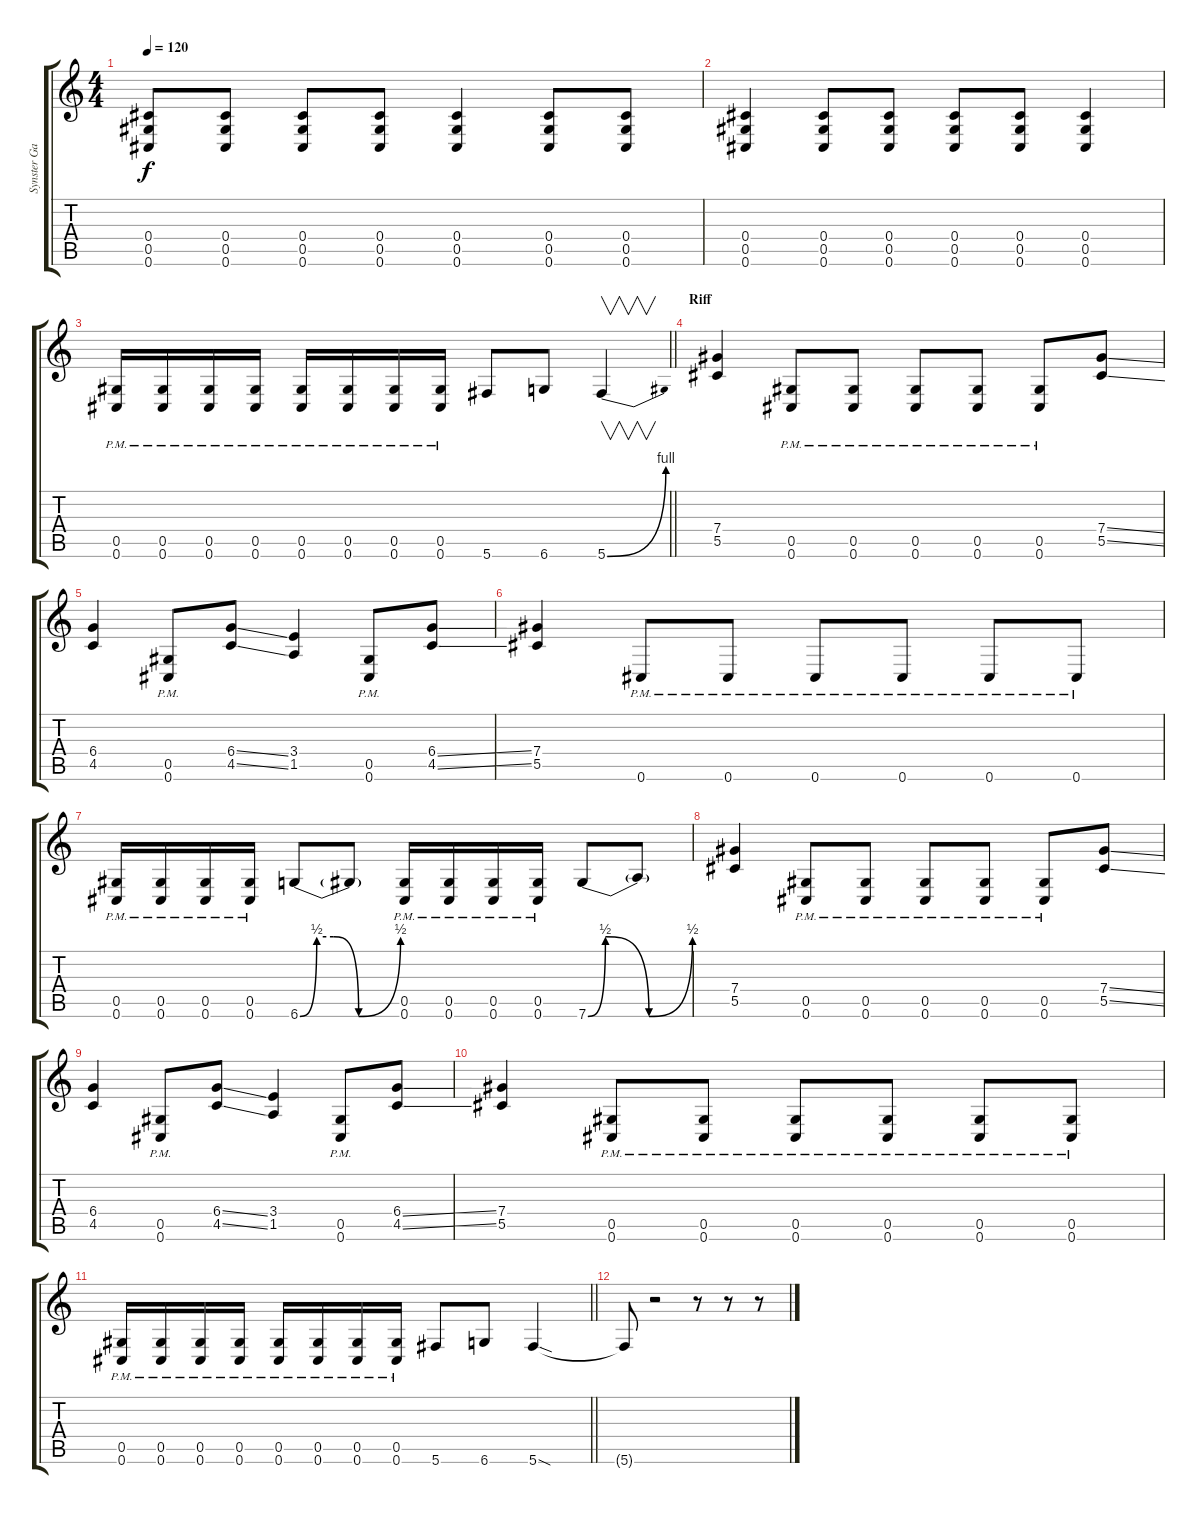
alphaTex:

\track ("Synster Gates" "Synster Ga") {instrument distortionguitar}
\staff {score tabs}
\tuning (Eb4 Bb3 Gb3 Db3 Ab2 Db2) {hide}
\ts (4 4)
\tempo 120
\clef g2
\ks c
(0.4 0.5 0.6).8{dy f} (0.4 0.5 0.6).8 (0.4 0.5 0.6).8 (0.4 0.5 0.6).8 (0.4 0.5 0.6).4 (0.4 0.5 0.6).8 (0.4 0.5 0.6).8 |
(0.4 0.5 0.6).4 (0.4 0.5 0.6).8 (0.4 0.5 0.6).8 (0.4 0.5 0.6).8 (0.4 0.5 0.6).8 (0.4 0.5 0.6).4 |
\barLineRight lightlight
(0.5{pm} 0.6{pm}).16 (0.5{pm} 0.6{pm}).16 (0.5{pm} 0.6{pm}).16 (0.5{pm} 0.6{pm}).16 (0.5{pm} 0.6{pm}).16 (0.5{pm} 0.6{pm}).16 (0.5{pm} 0.6{pm}).16 (0.5{pm} 0.6{pm}).16 5.6.8 6.6.8 5.6{be (bend 0 0 60 4)}.4{v} |
\section ("" "Riff")
(7.4 5.5).4{balance 4} (0.5{pm} 0.6{pm}).8 (0.5{pm} 0.6{pm}).8 (0.5{pm} 0.6{pm}).8 (0.5{pm} 0.6{pm}).8 (0.5{pm} 0.6{pm}).8 (7.4{ss} 5.5{ss}).8 |
(6.4 4.5).4 (0.5{pm} 0.6{pm}).8 (6.4{ss} 4.5{ss}).8 (3.4 1.5).4 (0.5{pm} 0.6{pm}).8 (6.4{ss} 4.5{ss}).8 |
(7.4 5.5).4 0.6{pm}.8 0.6{pm}.8 0.6{pm}.8 0.6{pm}.8 0.6{pm}.8 0.6{pm}.8 |
(0.5{pm} 0.6{pm}).16 (0.5{pm} 0.6{pm}).16 (0.5{pm} 0.6{pm}).16 (0.5{pm} 0.6{pm}).16 6.6{be (custom 0 0 10 2 20 2 35 0 60 2)}.8 6.6{t}.8 (0.5{pm} 0.6{pm}).16 (0.5{pm} 0.6{pm}).16 (0.5{pm} 0.6{pm}).16 (0.5{pm} 0.6{pm}).16 7.6{be (custom 0 0 10 2 35 0 60 2)}.8 7.6{t}.8 |
(7.4 5.5).4 (0.5{pm} 0.6{pm}).8 (0.5{pm} 0.6{pm}).8 (0.5{pm} 0.6{pm}).8 (0.5{pm} 0.6{pm}).8 (0.5{pm} 0.6{pm}).8 (7.4{ss} 5.5{ss}).8 |
(6.4 4.5).4 (0.5{pm} 0.6{pm}).8 (6.4{ss} 4.5{ss}).8 (3.4 1.5).4 (0.5{pm} 0.6{pm}).8 (6.4{ss} 4.5{ss}).8 |
(7.4 5.5).4 (0.5{pm} 0.6{pm}).8 (0.5{pm} 0.6{pm}).8 (0.5{pm} 0.6{pm}).8 (0.5{pm} 0.6{pm}).8 (0.5{pm} 0.6{pm}).8 (0.5{pm} 0.6{pm}).8 |
\barLineRight lightlight
(0.5{pm} 0.6{pm}).16 (0.5{pm} 0.6{pm}).16 (0.5{pm} 0.6{pm}).16 (0.5{pm} 0.6{pm}).16 (0.5{pm} 0.6{pm}).16 (0.5{pm} 0.6{pm}).16 (0.5{pm} 0.6{pm}).16 (0.5{pm} 0.6{pm}).16 5.6.8 6.6.8 5.6{sod}.4 |
5.6{t}.8 r.2 r.8 r.8 r.8
